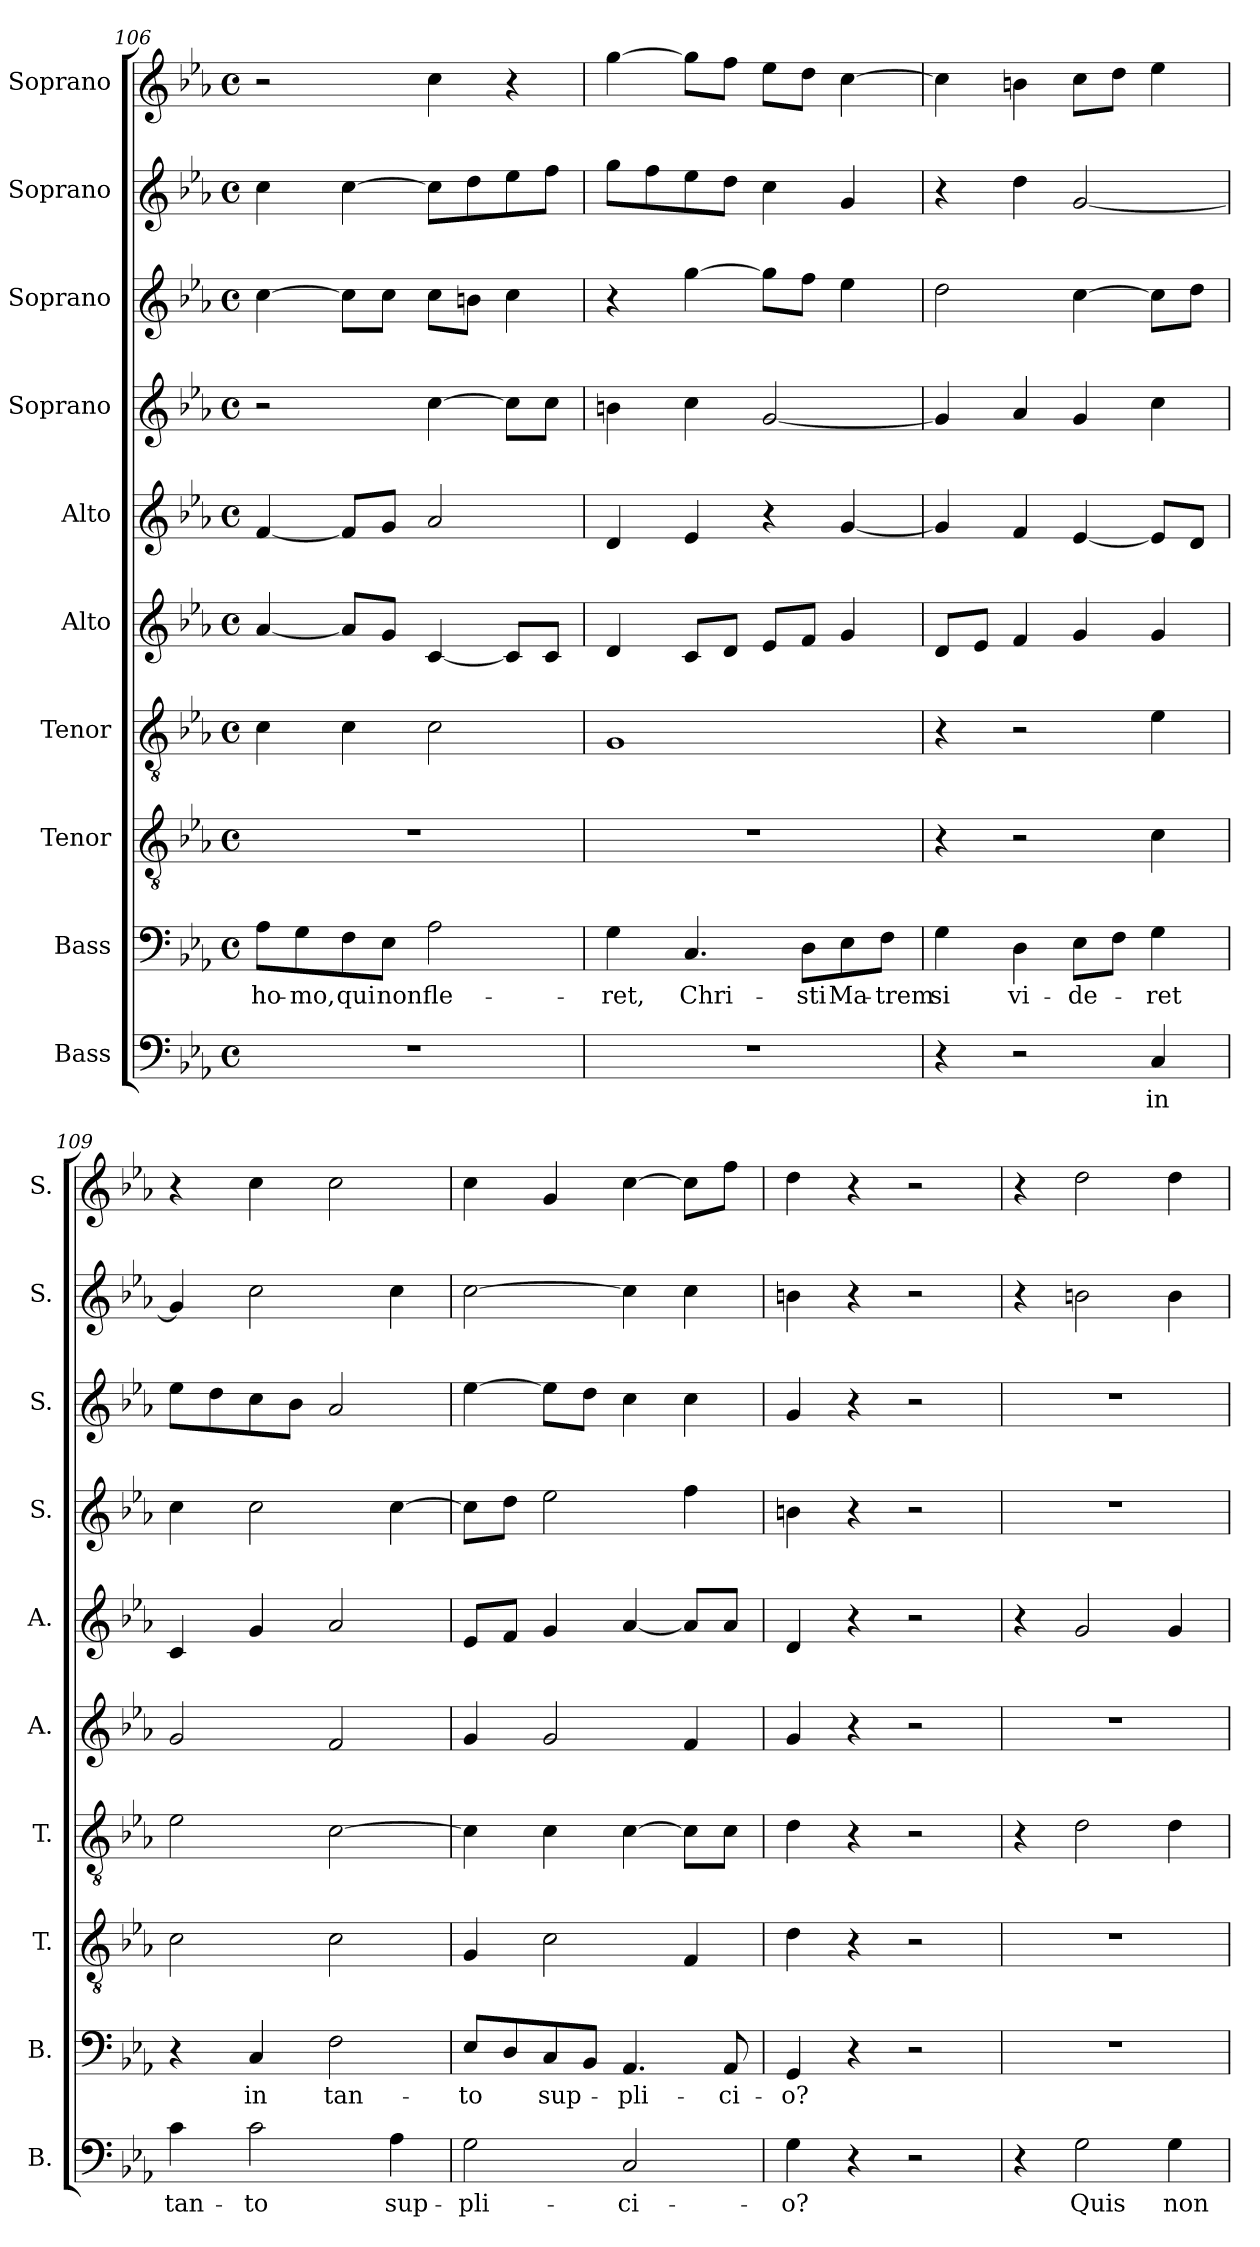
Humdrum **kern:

**kern	**text	**kern	**text	**kern	**kern	**kern	**kern	**kern	**kern	**kern	**kern
*part10	*part10	*part9	*part9	*part8	*part7	*part6	*part5	*part4	*part3	*part2	*part1
*staff10	*staff10	*staff9	*staff9	*staff8	*staff7	*staff6	*staff5	*staff4	*staff3	*staff2	*staff1
*I"Bass	*	*I"Bass	*	*I"Tenor	*I"Tenor	*I"Alto	*I"Alto	*I"Soprano	*I"Soprano	*I"Soprano	*I"Soprano
*I'B.	*	*I'B.	*	*I'T.	*I'T.	*I'A.	*I'A.	*I'S.	*I'S.	*I'S.	*I'S.
!!LO:PB:g=z
*clefF4	*	*clefF4	*	*clefGv2	*clefGv2	*clefG2	*clefG2	*clefG2	*clefG2	*clefG2	*clefG2
*k[b-e-a-]	*	*k[b-e-a-]	*	*k[b-e-a-]	*k[b-e-a-]	*k[b-e-a-]	*k[b-e-a-]	*k[b-e-a-]	*k[b-e-a-]	*k[b-e-a-]	*k[b-e-a-]
*M4/4	*	*M4/4	*	*M4/4	*M4/4	*M4/4	*M4/4	*M4/4	*M4/4	*M4/4	*M4/4
*met(c)	*	*met(c)	*	*met(c)	*met(c)	*met(c)	*met(c)	*met(c)	*met(c)	*met(c)	*met(c)
=106	=106	=106	=106	=106	=106	=106	=106	=106	=106	=106	=106
1r	.	8A-\L	ho-	1r	4c\	[4a-/	[4f/	2r	[4cc\	4cc\	2r
.	.	8G\	-mo,	.	.	.	.	.	.	.	.
.	.	8F\	qui	.	4c\	8a-/L]	8f/L]	.	8cc\L]	[4cc\	.
.	.	8E-\J	non	.	.	8g/J	8g/J	.	8cc\J	.	.
.	.	2A-\	fle-	.	2c\	[4c/	2a-/	[4cc\	8cc\L	8cc\L]	4cc\
.	.	.	.	.	.	.	.	.	8bn\J	8dd\	.
.	.	.	.	.	.	8c/L]	.	8cc\L]	4cc\	8ee-\	4r
.	.	.	.	.	.	8c/J	.	8cc\J	.	8ff\J	.
=107	=107	=107	=107	=107	=107	=107	=107	=107	=107	=107	=107
1r	.	4G\	-ret,	1r	1G	4d/	4d/	4bn\	4r	8gg\L	[4gg\
.	.	.	.	.	.	.	.	.	.	8ff\	.
.	.	4.C/	Chri-	.	.	8c/L	4e-/	4cc\	[4gg\	8ee-\	8gg\L]
.	.	.	.	.	.	8d/J	.	.	.	8dd\J	8ff\J
.	.	.	.	.	.	8e-/L	4r	[2g/	8gg\L]	4cc\	8ee-\L
.	.	8D\L	-sti	.	.	8f/J	.	.	8ff\J	.	8dd\J
.	.	8E-\	Ma-	.	.	4g/	[4g/	.	4ee-\	4g/	[4cc\
.	.	8F\J	-trem	.	.	.	.	.	.	.	.
=108	=108	=108	=108	=108	=108	=108	=108	=108	=108	=108	=108
4r	.	4G\	si	4r	4r	8d/L	4g/]	4g/]	2dd\	4r	4cc\]
.	.	.	.	.	.	8e-/J	.	.	.	.	.
2r	.	4D\	vi-	2r	2r	4f/	4f/	4a-/	.	4dd\	4bn\
.	.	8E-\L	-de-	.	.	4g/	[4e-/	4g/	[4cc\	[2g/	8cc\L
.	.	8F\J	.	.	.	.	.	.	.	.	8dd\J
4C/	in	4G\	-ret	4c\	4e-\	4g/	8e-/L]	4cc\	8cc\L]	.	4ee-\
.	.	.	.	.	.	.	8d/J	.	8dd\J	.	.
=109	=109	=109	=109	=109	=109	=109	=109	=109	=109	=109	=109
4c\	tan-	4r	.	2c\	2e-\	2g/	4c/	4cc\	8ee-\L	4g/]	4r
.	.	.	.	.	.	.	.	.	8dd\	.	.
2c\	-to	4C/	in	.	.	.	4g/	2cc\	8cc\	2cc\	4cc\
.	.	.	.	.	.	.	.	.	8b-\J	.	.
.	.	2F\	tan-	2c\	[2c\	2f/	2a-/	.	2a-/	.	2cc\
4A-\	sup-	.	.	.	.	.	.	[4cc\	.	4cc\	.
!!LO:PB:g=z
=110	=110	=110	=110	=110	=110	=110	=110	=110	=110	=110	=110
2G\	-pli-	8E-/L	-to	4G/	4c\]	4g/	8e-/L	8cc\L]	[4ee-\	[2cc\	4cc\
.	.	8D/	.	.	.	.	8f/J	8dd\J	.	.	.
.	.	8C/	sup-	2c\	4c\	2g/	4g/	2ee-\	8ee-\L]	.	4g/
.	.	8BB-/J	.	.	.	.	.	.	8dd\J	.	.
2C/	-ci-	4.AA-/	-pli-	.	[4c\	.	[4a-/	.	4cc\	4cc\]	[4cc\
.	.	.	.	4F/	8c\L]	4f/	8a-/L]	4ff\	4cc\	4cc\	8cc\L]
.	.	8AA-/	-ci-	.	8c\J	.	8a-/J	.	.	.	8ff\J
=111	=111	=111	=111	=111	=111	=111	=111	=111	=111	=111	=111
4G\	-o?	4GG/	-o?	4d\	4d\	4g/	4d/	4bn\	4g/	4bn\	4dd\
4r	.	4r	.	4r	4r	4r	4r	4r	4r	4r	4r
2r	.	2r	.	2r	2r	2r	2r	2r	2r	2r	2r
=112	=112	=112	=112	=112	=112	=112	=112	=112	=112	=112	=112
4r	.	1r	.	1r	4r	1r	4r	1r	1r	4r	4r
2G\	Quis	.	.	.	2d\	.	2g/	.	.	2bn\	2dd\
4G\	non	.	.	.	4d\	.	4g/	.	.	4b\	4dd\
=	=	=	=	=	=	=	=	=	=	=	=
*-	*-	*-	*-	*-	*-	*-	*-	*-	*-	*-	*-
